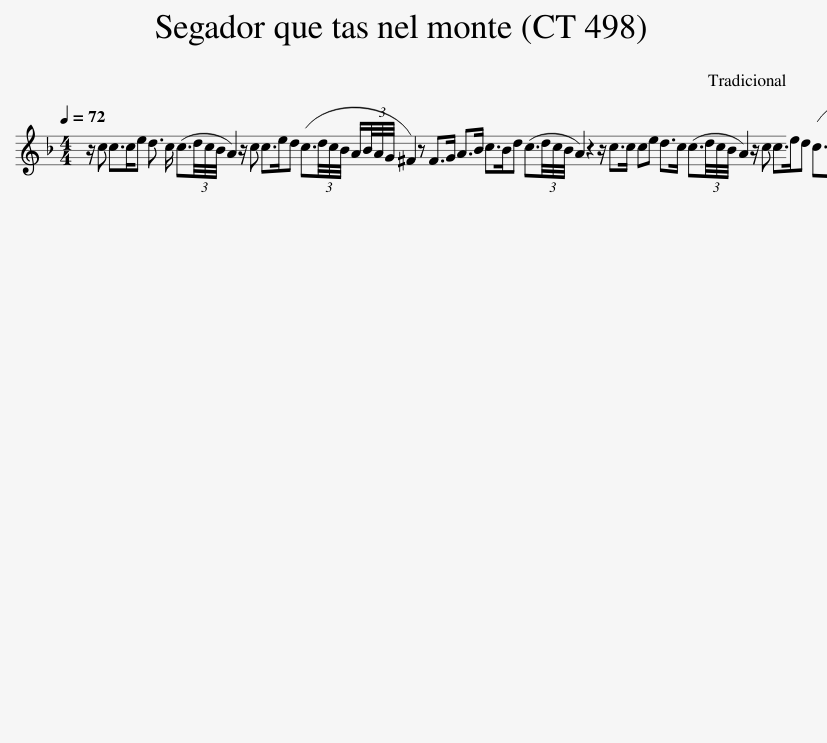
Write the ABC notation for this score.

X:1
L:1/8
Q:1/4=72
M:4/4
I:linebreak $
K:F
V:1 treble
V:1
 z/ c c>ce d3/2 c/ (c3/2(3d/4c/4B/4 A2) z/ c c>ed (c3/2(3d/4c/4B/4 A/(3B/4A/4G/4 ^F2) z F>G A>B c>Bd (c3/2(3d/4c/4B/4 A2) z2 z/ c>c ce d>c (c3/2(3d/4c/4B/4 A2) z/ c c>ed (c3/2(3d/4c/4B/4 A/(3B/4A/4G/4 F2) z F>G A>B c>Bd (c3/2(3d/4c/4B/4 A2) z2 || %1
